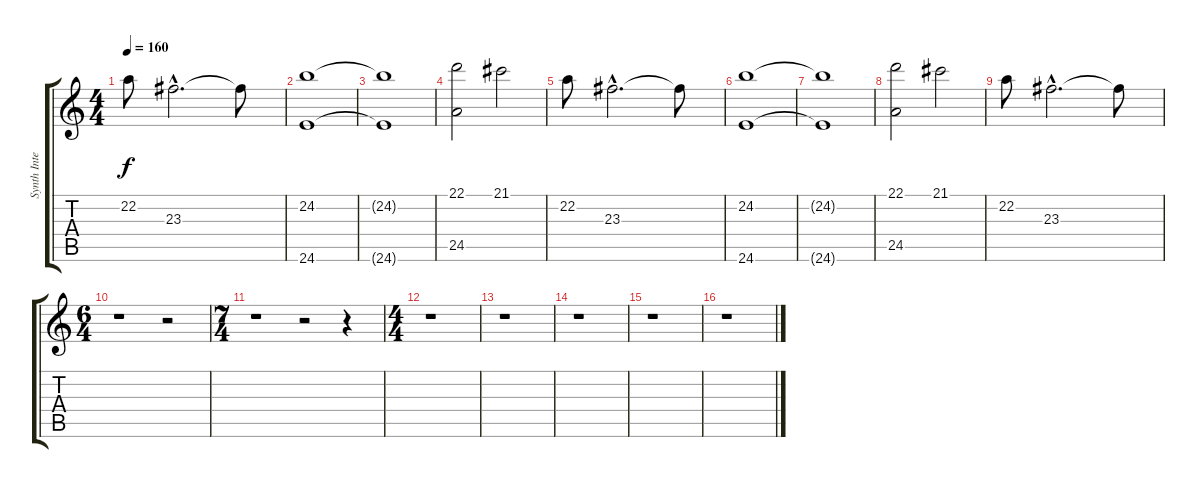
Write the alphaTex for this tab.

\track ("Synth Interlude " "Synth Inte") {instrument stringensemble1}
\staff {score tabs}
\tuning (E4 B3 G3 D3 A2 E2) {hide}
\ts (4 4)
\tempo 160
\clef g2
\ks c
22.2.8{dy f} 23.3{hac}.2{d} 23.3{t}.8 |
(24.2 24.6).1 |
(24.2{t} 24.6{t}).1 |
(22.1 24.5).2 21.1.2 |
22.2.8 23.3{hac}.2{d} 23.3{t}.8 |
(24.2 24.6).1 |
(24.2{t} 24.6{t}).1 |
(22.1 24.5).2 21.1.2 |
22.2.8 23.3{hac}.2{d} 23.3{t}.8 |
\ts (6 4)
r.1 r.2 |
\ts (7 4)
r.1 r.2 r.4 |
\ts (4 4)
r.1 |
r.1 |
r.1 |
r.1 |
r.1
